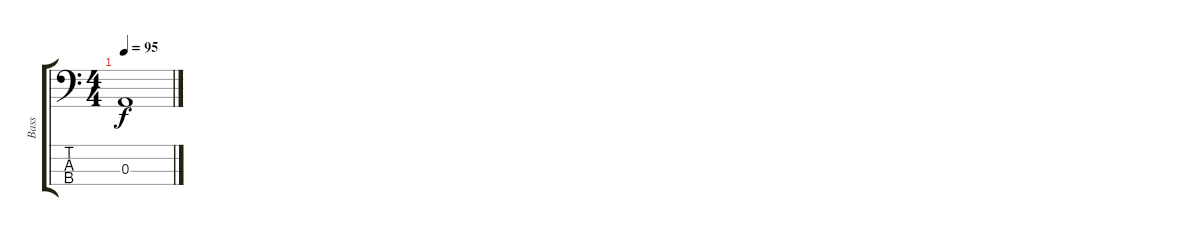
\track ("Bass" "Bass") {instrument electricbassfinger}
\staff {score tabs}
\tuning (G2 D2 A1 E1) {hide}
\ts (4 4)
\tempo 95
\clef f4
\ks c
0.3{t}.1{dy f}
